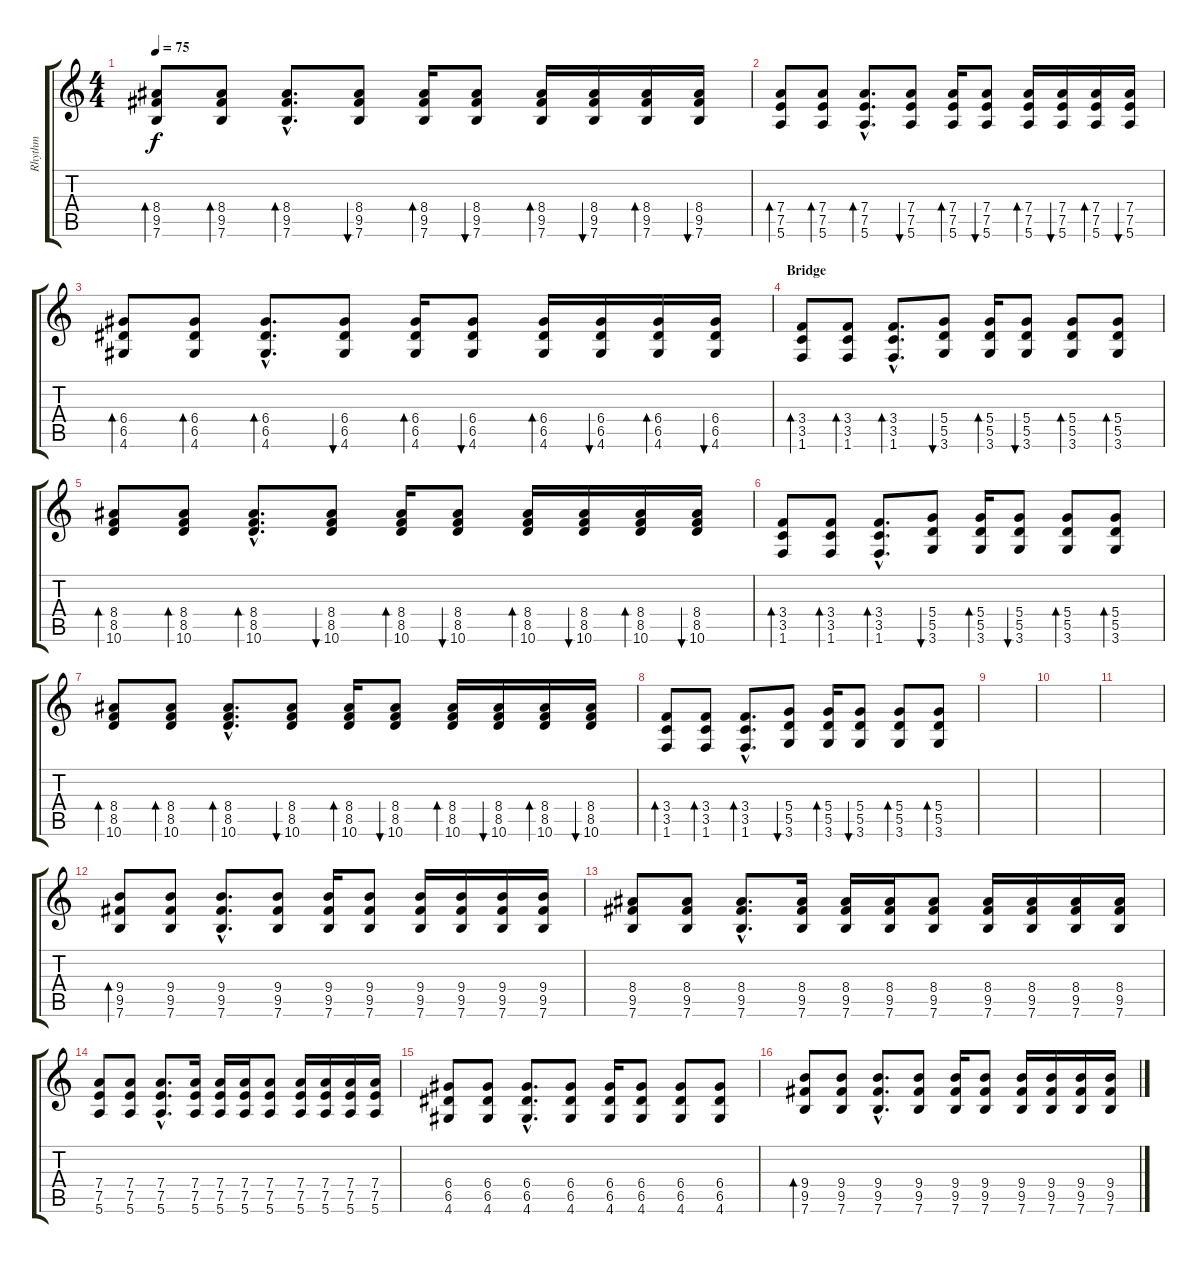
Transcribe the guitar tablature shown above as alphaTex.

\track ("Rhythm" "Rhythm") {instrument electricguitarmuted}
\staff {score tabs}
\tuning (E4 B3 G3 D3 A2 E2) {hide}
\ts (4 4)
\tempo 75
\clef g2
\ks c
(8.4 9.5 7.6).8{bd 60 dy f} (8.4 9.5 7.6).8{bd 60} (8.4{hac} 9.5{hac} 7.6{hac}).8{d bd 60} (8.4 9.5 7.6).8{bu 60} (8.4 9.5 7.6).16{bd 60} (8.4 9.5 7.6).8{bu 60} (8.4 9.5 7.6).16{bd 60} (8.4 9.5 7.6).16{bu 60} (8.4 9.5 7.6).16{bd 60} (8.4 9.5 7.6).16{bu 60} |
(7.4 7.5 5.6).8{bd 60} (7.4 7.5 5.6).8{bd 60} (7.4{hac} 7.5{hac} 5.6{hac}).8{d bd 60} (7.4 7.5 5.6).8{bu 60} (7.4 7.5 5.6).16{bd 60} (7.4 7.5 5.6).8{bu 60} (7.4 7.5 5.6).16{bd 60} (7.4 7.5 5.6).16{bu 60} (7.4 7.5 5.6).16{bd 60} (7.4 7.5 5.6).16{bu 60} |
(6.4 6.5 4.6).8{bd 60} (6.4 6.5 4.6).8{bd 60} (6.4{hac} 6.5{hac} 4.6{hac}).8{d bd 60} (6.4 6.5 4.6).8{bu 60} (6.4 6.5 4.6).16{bd 60} (6.4 6.5 4.6).8{bu 60} (6.4 6.5 4.6).16{bd 60} (6.4 6.5 4.6).16{bu 60} (6.4 6.5 4.6).16{bd 60} (6.4 6.5 4.6).16{bu 60} |
\section ("" "Bridge")
(3.4 3.5 1.6).8{bd 60 volume 9} (3.4 3.5 1.6).8{bd 60} (3.4{hac} 3.5{hac} 1.6{hac}).8{d bd 60} (5.4 5.5 3.6).8{bu 60} (5.4 5.5 3.6).16{bd 60} (5.4 5.5 3.6).8{bu 60} (5.4 5.5 3.6).8{bd 60} (5.4 5.5 3.6).8{bd 60} |
(8.4 8.5 10.6).8{bd 60} (8.4 8.5 10.6).8{bd 60} (8.4{hac} 8.5{hac} 10.6{hac}).8{d bd 60} (8.4 8.5 10.6).8{bu 60} (8.4 8.5 10.6).16{bd 60} (8.4 8.5 10.6).8{bu 60} (8.4 8.5 10.6).16{bd 60} (8.4 8.5 10.6).16{bu 60} (8.4 8.5 10.6).16{bd 60} (8.4 8.5 10.6).16{bu 60} |
(3.4 3.5 1.6).8{bd 60} (3.4 3.5 1.6).8{bd 60} (3.4{hac} 3.5{hac} 1.6{hac}).8{d bd 60} (5.4 5.5 3.6).8{bu 60} (5.4 5.5 3.6).16{bd 60} (5.4 5.5 3.6).8{bu 60} (5.4 5.5 3.6).8{bd 60} (5.4 5.5 3.6).8{bd 60} |
(8.4 8.5 10.6).8{bd 60} (8.4 8.5 10.6).8{bd 60} (8.4{hac} 8.5{hac} 10.6{hac}).8{d bd 60} (8.4 8.5 10.6).8{bu 60} (8.4 8.5 10.6).16{bd 60} (8.4 8.5 10.6).8{bu 60} (8.4 8.5 10.6).16{bd 60} (8.4 8.5 10.6).16{bu 60} (8.4 8.5 10.6).16{bd 60} (8.4 8.5 10.6).16{bu 60} |
(3.4 3.5 1.6).8{bd 60} (3.4 3.5 1.6).8{bd 60} (3.4{hac} 3.5{hac} 1.6{hac}).8{d bd 60} (5.4 5.5 3.6).8{bu 60} (5.4 5.5 3.6).16{bd 60} (5.4 5.5 3.6).8{bu 60} (5.4 5.5 3.6).8{bd 60} (5.4 5.5 3.6).8{bd 60} |
|
|
|
(9.4 9.5 7.6).8{bd 60 instrument electricguitarmuted} (9.4 9.5 7.6).8 (9.4{hac} 9.5{hac} 7.6{hac}).8{d} (9.4 9.5 7.6).8 (9.4 9.5 7.6).16 (9.4 9.5 7.6).8 (9.4 9.5 7.6).16 (9.4 9.5 7.6).16 (9.4 9.5 7.6).16 (9.4 9.5 7.6).16 |
(8.4 9.5 7.6).8 (8.4 9.5 7.6).8 (8.4{hac} 9.5{hac} 7.6{hac}).8{d} (8.4 9.5 7.6).16 (8.4 9.5 7.6).16 (8.4 9.5 7.6).16 (8.4 9.5 7.6).8 (8.4 9.5 7.6).16 (8.4 9.5 7.6).16 (8.4 9.5 7.6).16 (8.4 9.5 7.6).16 |
(7.4 7.5 5.6).8 (7.4 7.5 5.6).8 (7.4{hac} 7.5{hac} 5.6{hac}).8{d} (7.4 7.5 5.6).16 (7.4 7.5 5.6).16 (7.4 7.5 5.6).16 (7.4 7.5 5.6).8 (7.4 7.5 5.6).16 (7.4 7.5 5.6).16 (7.4 7.5 5.6).16 (7.4 7.5 5.6).16 |
(6.4 6.5 4.6).8 (6.4 6.5 4.6).8 (6.4{hac} 6.5{hac} 4.6{hac}).8{d} (6.4 6.5 4.6).8 (6.4 6.5 4.6).16 (6.4 6.5 4.6).8 (6.4 6.5 4.6).8 (6.4 6.5 4.6).8 |
(9.4 9.5 7.6).8{bd 60} (9.4 9.5 7.6).8 (9.4{hac} 9.5{hac} 7.6{hac}).8{d} (9.4 9.5 7.6).8 (9.4 9.5 7.6).16 (9.4 9.5 7.6).8 (9.4 9.5 7.6).16 (9.4 9.5 7.6).16 (9.4 9.5 7.6).16 (9.4 9.5 7.6).16
